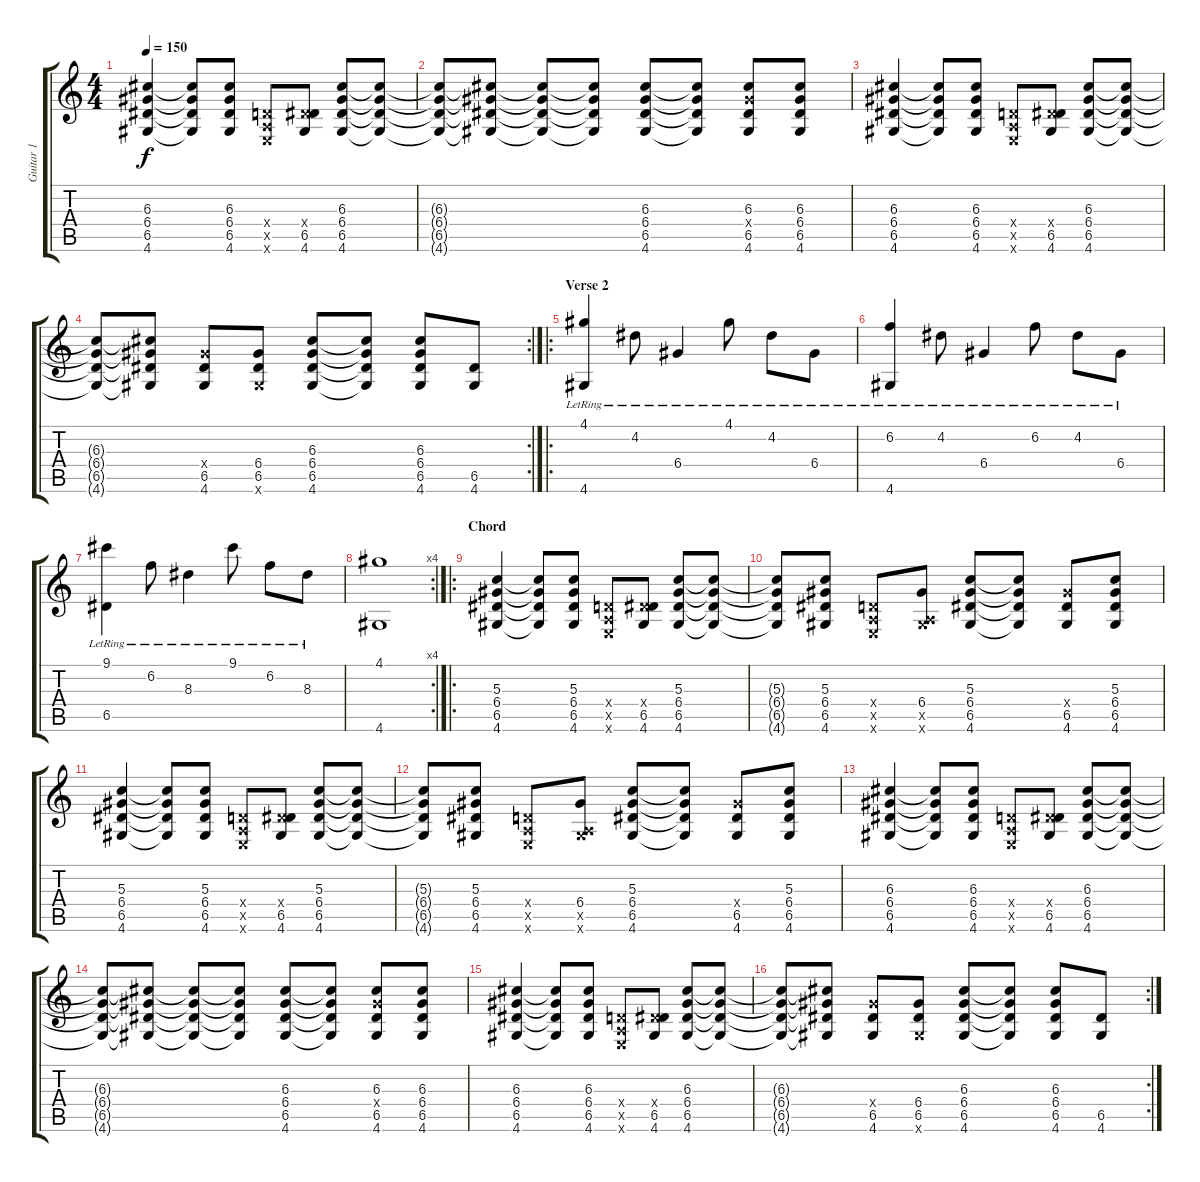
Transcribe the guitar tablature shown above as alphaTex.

\track ("Guitar 1" "Guitar 1") {instrument acousticguitarsteel}
\staff {score tabs}
\tuning (E4 B3 G3 D3 A2 E2) {hide}
\ts (4 4)
\tempo 150
\clef g2
\ks c
(6.3 6.4 6.5 4.6).4{dy f} (6.3{t} 6.4{t} 6.5{t} 4.6{t}).8 (6.3 6.4 6.5 4.6).8 (0.4{x} 0.5{x} 0.6{x}).8 (0.4{x} 6.5 4.6).8 (6.3 6.4 6.5 4.6).8 (6.3{t} 6.4{t} 6.5{t} 4.6{t}).8 |
(6.3{t} 6.4{t} 6.5{t} 4.6{t}).8 (6.3{t} 6.4{t} 6.5{t} 4.6{t}).8 (6.3{t} 6.4{t} 6.5{t} 4.6{t}).8 (6.3{t} 6.4{t} 6.5{t} 4.6{t}).8 (6.3 6.4 6.5 4.6).8 (6.3{t} 6.4{t} 6.5{t} 4.6{t}).8 (6.3 6.4{x} 6.5 4.6).8 (6.3 6.4 6.5 4.6).8 |
(6.3 6.4 6.5 4.6).4 (6.3{t} 6.4{t} 6.5{t} 4.6{t}).8 (6.3 6.4 6.5 4.6).8 (0.4{x} 0.5{x} 0.6{x}).8 (0.4{x} 6.5 4.6).8 (6.3 6.4 6.5 4.6).8 (6.3{t} 6.4{t} 6.5{t} 4.6{t}).8 |
\rc 2
(6.3{t} 6.4{t} 6.5{t} 4.6{t}).8 (6.3{t} 6.4{t} 6.5{t} 4.6{t}).8 (6.4{x} 6.5 4.6).8 (6.4 6.5 4.6{x}).8 (6.3 6.4 6.5 4.6).8 (6.3{t} 6.4{t} 6.5{t} 4.6{t}).8 (6.3 6.4 6.5 4.6).8 (6.5 4.6).8 |
\ro
\section ("" "Verse 2")
(4.1{lr} 4.6{lr}).4 4.2{lr}.8 6.4{lr}.4 4.1{lr}.8 4.2{lr}.8 6.4{lr}.8 |
(6.2{lr} 4.6{lr}).4 4.2{lr}.8 6.4{lr}.4 6.2{lr}.8 4.2{lr}.8 6.4{lr}.8 |
(9.1{lr} 6.5{lr}).4 6.2{lr}.8 8.3{lr}.4 9.1{lr}.8 6.2{lr}.8 8.3{lr}.8 |
\rc 4
(4.1 4.6).1 |
\ro
\section ("" "Chord")
(5.3 6.4 6.5 4.6).4 (5.3{t} 6.4{t} 6.5{t} 4.6{t}).8 (5.3 6.4 6.5 4.6).8 (0.4{x} 0.5{x} 0.6{x}).8 (0.4{x} 6.5 4.6).8 (5.3 6.4 6.5 4.6).8 (5.3{t} 6.4{t} 6.5{t} 4.6{t}).8 |
(5.3{t} 6.4{t} 6.5{t} 4.6{t}).8 (5.3 6.4 6.5 4.6).8 (0.4{x} 0.5{x} 0.6{x}).8 (6.4 0.5{x} 4.6{x}).8 (5.3 6.4 6.5 4.6).8 (5.3{t} 6.4{t} 6.5{t} 4.6{t}).8 (6.4{x} 6.5 4.6).8 (5.3 6.4 6.5 4.6).8 |
(5.3 6.4 6.5 4.6).4 (5.3{t} 6.4{t} 6.5{t} 4.6{t}).8 (5.3 6.4 6.5 4.6).8 (0.4{x} 0.5{x} 0.6{x}).8 (0.4{x} 6.5 4.6).8 (5.3 6.4 6.5 4.6).8 (5.3{t} 6.4{t} 6.5{t} 4.6{t}).8 |
(5.3{t} 6.4{t} 6.5{t} 4.6{t}).8 (5.3 6.4 6.5 4.6).8 (0.4{x} 0.5{x} 0.6{x}).8 (6.4 0.5{x} 4.6{x}).8 (5.3 6.4 6.5 4.6).8 (5.3{t} 6.4{t} 6.5{t} 4.6{t}).8 (6.4{x} 6.5 4.6).8 (5.3 6.4 6.5 4.6).8 |
(6.3 6.4 6.5 4.6).4 (6.3{t} 6.4{t} 6.5{t} 4.6{t}).8 (6.3 6.4 6.5 4.6).8 (0.4{x} 0.5{x} 0.6{x}).8 (0.4{x} 6.5 4.6).8 (6.3 6.4 6.5 4.6).8 (6.3{t} 6.4{t} 6.5{t} 4.6{t}).8 |
(6.3{t} 6.4{t} 6.5{t} 4.6{t}).8 (6.3{t} 6.4{t} 6.5{t} 4.6{t}).8 (6.3{t} 6.4{t} 6.5{t} 4.6{t}).8 (6.3{t} 6.4{t} 6.5{t} 4.6{t}).8 (6.3 6.4 6.5 4.6).8 (6.3{t} 6.4{t} 6.5{t} 4.6{t}).8 (6.3 6.4{x} 6.5 4.6).8 (6.3 6.4 6.5 4.6).8 |
(6.3 6.4 6.5 4.6).4 (6.3{t} 6.4{t} 6.5{t} 4.6{t}).8 (6.3 6.4 6.5 4.6).8 (0.4{x} 0.5{x} 0.6{x}).8 (0.4{x} 6.5 4.6).8 (6.3 6.4 6.5 4.6).8 (6.3{t} 6.4{t} 6.5{t} 4.6{t}).8 |
\rc 2
(6.3{t} 6.4{t} 6.5{t} 4.6{t}).8 (6.3{t} 6.4{t} 6.5{t} 4.6{t}).8 (6.4{x} 6.5 4.6).8 (6.4 6.5 4.6{x}).8 (6.3 6.4 6.5 4.6).8 (6.3{t} 6.4{t} 6.5{t} 4.6{t}).8 (6.3 6.4 6.5 4.6).8 (6.5 4.6).8
